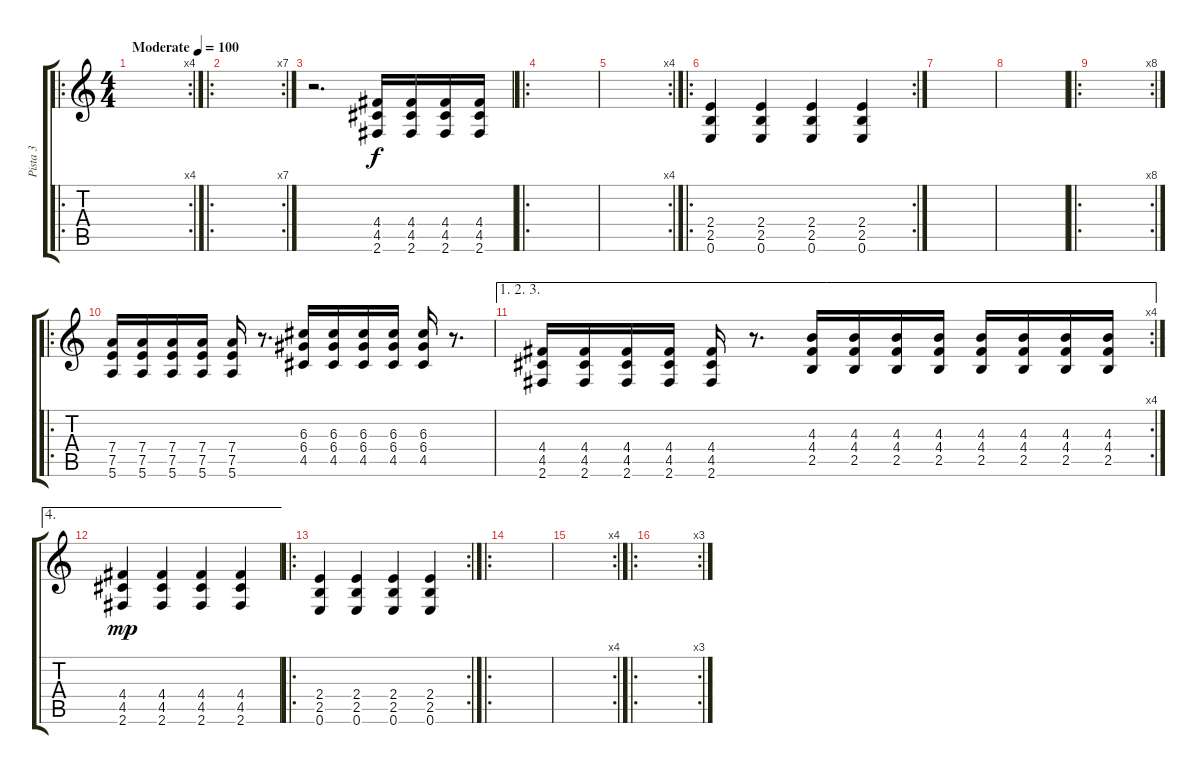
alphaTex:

\track ("Pista 3" "Pista 3") {instrument distortionguitar}
\staff {score tabs}
\tuning (E4 B3 G3 D3 A2 E2) {hide}
\ro
\rc 4
\ts (4 4)
\tempo (100 "Moderate")
\clef g2
\ks c
|
\ro
\rc 7
|
r.2{d} (4.4 4.5 2.6).16 (4.4 4.5 2.6).16 (4.4 4.5 2.6).16 (4.4 4.5 2.6).16 |
\ro
|
\rc 4
|
\ro
\rc 2
(2.4 2.5 0.6).4 (2.4 2.5 0.6).4 (2.4 2.5 0.6).4 (2.4 2.5 0.6).4 |
|
|
\ro
\rc 8
|
\ro
(7.4 7.5 5.6).16 (7.4 7.5 5.6).16 (7.4 7.5 5.6).16 (7.4 7.5 5.6).16 (7.4 7.5 5.6).16 r.8{d} (6.3 6.4 4.5).16 (6.3 6.4 4.5).16 (6.3 6.4 4.5).16 (6.3 6.4 4.5).16 (6.3 6.4 4.5).16 r.8{d} |
\ae (1 2 3)
\rc 4
(4.4 4.5 2.6).16 (4.4 4.5 2.6).16 (4.4 4.5 2.6).16 (4.4 4.5 2.6).16 (4.4 4.5 2.6).16 r.8{d} (4.3 4.4 2.5).16 (4.3 4.4 2.5).16 (4.3 4.4 2.5).16 (4.3 4.4 2.5).16 (4.3 4.4 2.5).16 (4.3 4.4 2.5).16 (4.3 4.4 2.5).16 (4.3 4.4 2.5).16 |
\ae 4
(4.4 4.5 2.6).4{dy mp} (4.4 4.5 2.6).4 (4.4 4.5 2.6).4 (4.4 4.5 2.6).4 |
\ro
\rc 2
(2.4 2.5 0.6).4 (2.4 2.5 0.6).4 (2.4 2.5 0.6).4 (2.4 2.5 0.6).4 |
\ro
|
\rc 4
|
\ro
\rc 3
